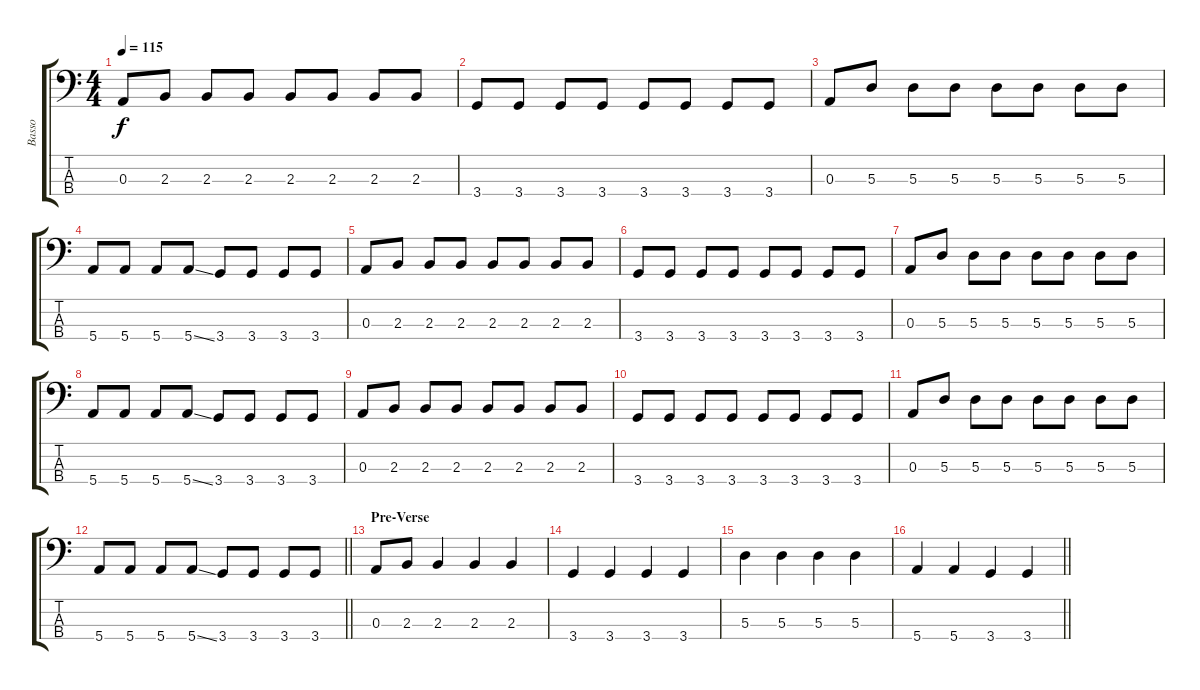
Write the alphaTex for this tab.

\track ("Basso" "Basso") {instrument electricbassfinger}
\staff {score tabs}
\tuning (G2 D2 A1 E1) {hide}
\ts (4 4)
\tempo 115
\clef f4
\ks c
0.3.8{dy f} 2.3.8 2.3.8 2.3.8 2.3.8 2.3.8 2.3.8 2.3.8 |
3.4.8 3.4.8 3.4.8 3.4.8 3.4.8 3.4.8 3.4.8 3.4.8 |
0.3.8 5.3.8 5.3.8 5.3.8 5.3.8 5.3.8 5.3.8 5.3.8 |
5.4.8 5.4.8 5.4.8 5.4{ss}.8 3.4.8 3.4.8 3.4.8 3.4.8 |
0.3.8 2.3.8 2.3.8 2.3.8 2.3.8 2.3.8 2.3.8 2.3.8 |
3.4.8 3.4.8 3.4.8 3.4.8 3.4.8 3.4.8 3.4.8 3.4.8 |
0.3.8 5.3.8 5.3.8 5.3.8 5.3.8 5.3.8 5.3.8 5.3.8 |
5.4.8 5.4.8 5.4.8 5.4{ss}.8 3.4.8 3.4.8 3.4.8 3.4.8 |
0.3.8 2.3.8 2.3.8 2.3.8 2.3.8 2.3.8 2.3.8 2.3.8 |
3.4.8 3.4.8 3.4.8 3.4.8 3.4.8 3.4.8 3.4.8 3.4.8 |
0.3.8 5.3.8 5.3.8 5.3.8 5.3.8 5.3.8 5.3.8 5.3.8 |
\barLineRight lightlight
5.4.8 5.4.8 5.4.8 5.4{ss}.8 3.4.8 3.4.8 3.4.8 3.4.8 |
\section ("" "Pre-Verse")
0.3.8 2.3.8 2.3.4 2.3.4 2.3.4 |
3.4.4 3.4.4 3.4.4 3.4.4 |
5.3.4 5.3.4 5.3.4 5.3.4 |
\barLineRight lightlight
5.4.4 5.4.4 3.4.4 3.4.4
